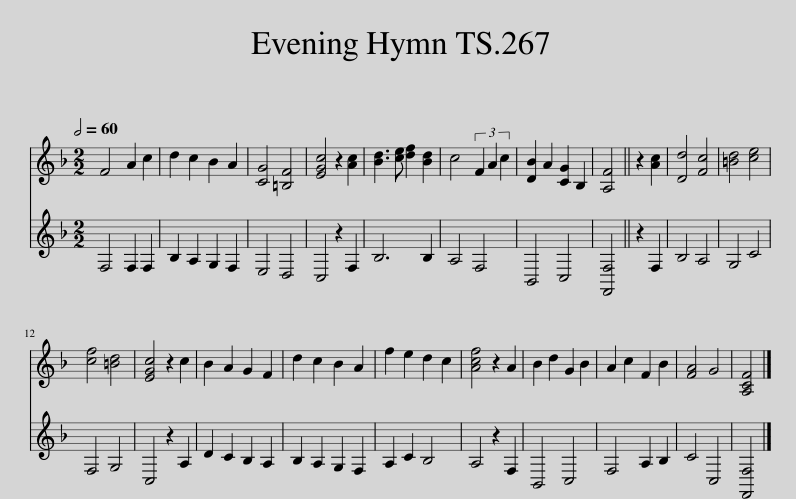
X:1
%%score 1 2
L:1/8
Q:1/2=60
M:2/2
I:linebreak $
K:F
V:1 treble
V:2 treble
V:1
 F4 A2 c2 | d2 c2 B2 A2 | [CG]4 [=B,F]4 | [EGc]4 z2 [Ac]2 | [Bd]3 [ce] [df]2 [Bd]2 | %5
 c4 (3F2 A2 c2 | [DB]2 A2 [CG]2 B,2 | [A,F]4 || z2 [Ac]2 | [Dd]4 [Fc]4 | %10
 [=Bd]4 [ce]4 |$ [cf]4 [=Bd]4 | [EGc]4 z2 c2 | B2 A2 G2 F2 | d2 c2 B2 A2 | %15
 f2 e2 d2 c2 | [Acf]4 z2 A2 | B2 d2 G2 B2 | A2 c2 F2 B2 | [FA]4 G4 | %20
 [A,CF]4 |] %21
V:2
 F,4 F,2 F,2 | B,2 A,2 G,2 F,2 | E,4 D,4 | C,4 z2 F,2 | B,6 B,2 | %5
 A,4 F,4 | B,,4 C,4 | [F,,F,]4 || z2 F,2 | B,4 A,4 | %10
 G,4 C4 |$ F,4 G,4 | C,4 z2 A,2 | D2 C2 B,2 A,2 | B,2 A,2 G,2 F,2 | %15
 A,2 C2 B,4 | A,4 z2 F,2 | B,,4 C,4 | F,4 A,2 B,2 | C4 C,4 | %20
 [F,,F,]4 |] %21
